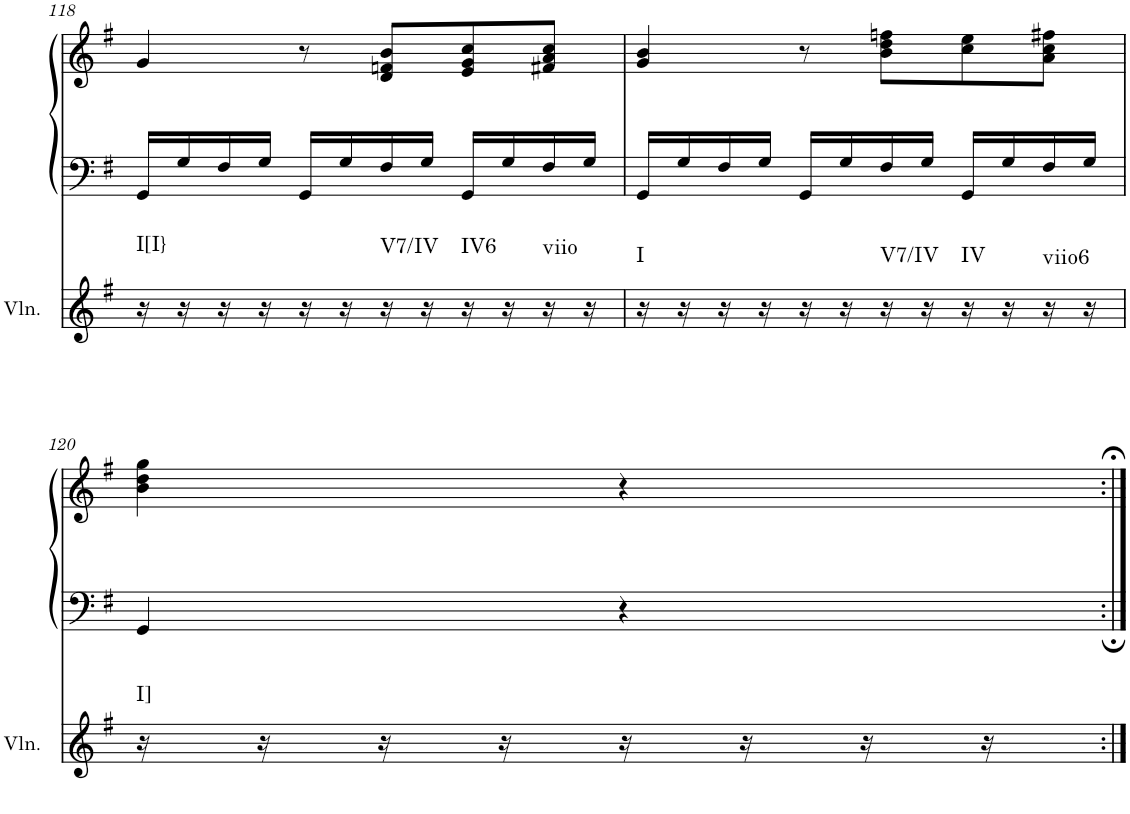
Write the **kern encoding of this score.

**kern	**harte	**kern	**kern
*part2	*part2	*part1	*part1
*staff3	*	*staff2	*staff1
*I"Violin	*	*I"Klavier linke Hand	*
*I'Vln.	*	*	*
!!LO:PB:g=z
*clefG2	*	*clefF4	*clefG2
*k[f#]	*	*k[f#]	*k[f#]
*M3/4	*	*M3/4	*M3/4
=118	=118	=118	=118
!	!LO:H:kt=I[I}	!	!
16r	N	16GG/LL	4g/
16r	.	16G/	.
16r	.	16F#/	.
16r	.	16G/JJ	.
16r	.	16GG/LL	8r
16r	.	16G/	.
!	!LO:H:kt=V7/IV	!	!
16r	N	16F#/	8d/ 8fn/ 8b/L
16r	.	16G/JJ	.
!	!LO:H:kt=IV6	!	!
16r	N	16GG/LL	8e/ 8g/ 8cc/
16r	.	16G/	.
!	!LO:H:kt=viio	!	!
16r	N	16F#/	8f#X/ 8a/ 8cc/J
16r	.	16G/JJ	.
=119	=119	=119	=119
!	!LO:H:kt=I	!	!
16r	N	16GG/LL	4g/ 4b/
16r	.	16G/	.
16r	.	16F#/	.
16r	.	16G/JJ	.
16r	.	16GG/LL	8r
16r	.	16G/	.
!	!LO:H:kt=V7/IV	!	!
16r	N	16F#/	8b\ 8dd\ 8ffn\L
16r	.	16G/JJ	.
!	!LO:H:kt=IV	!	!
16r	N	16GG/LL	8cc\ 8ee\
16r	.	16G/	.
!	!LO:H:kt=viio6	!	!
16r	N	16F#/	8a\ 8cc\ 8ff#X\J
16r	.	16G/JJ	.
!!LO:LB:g=z
=120	=120	=120	=120
!	!LO:H:kt=I]	!	!
16r	N	4GG/	4b\ 4dd\ 4gg\
16r	.	.	.
16r	.	.	.
16r	.	.	.
16r	.	4r	4r
16r	.	.	.
16r	.	.	.
16r	.	.	.
=:|!	=:|!	=:|!	=:|!
*-	*-	*-	*-
